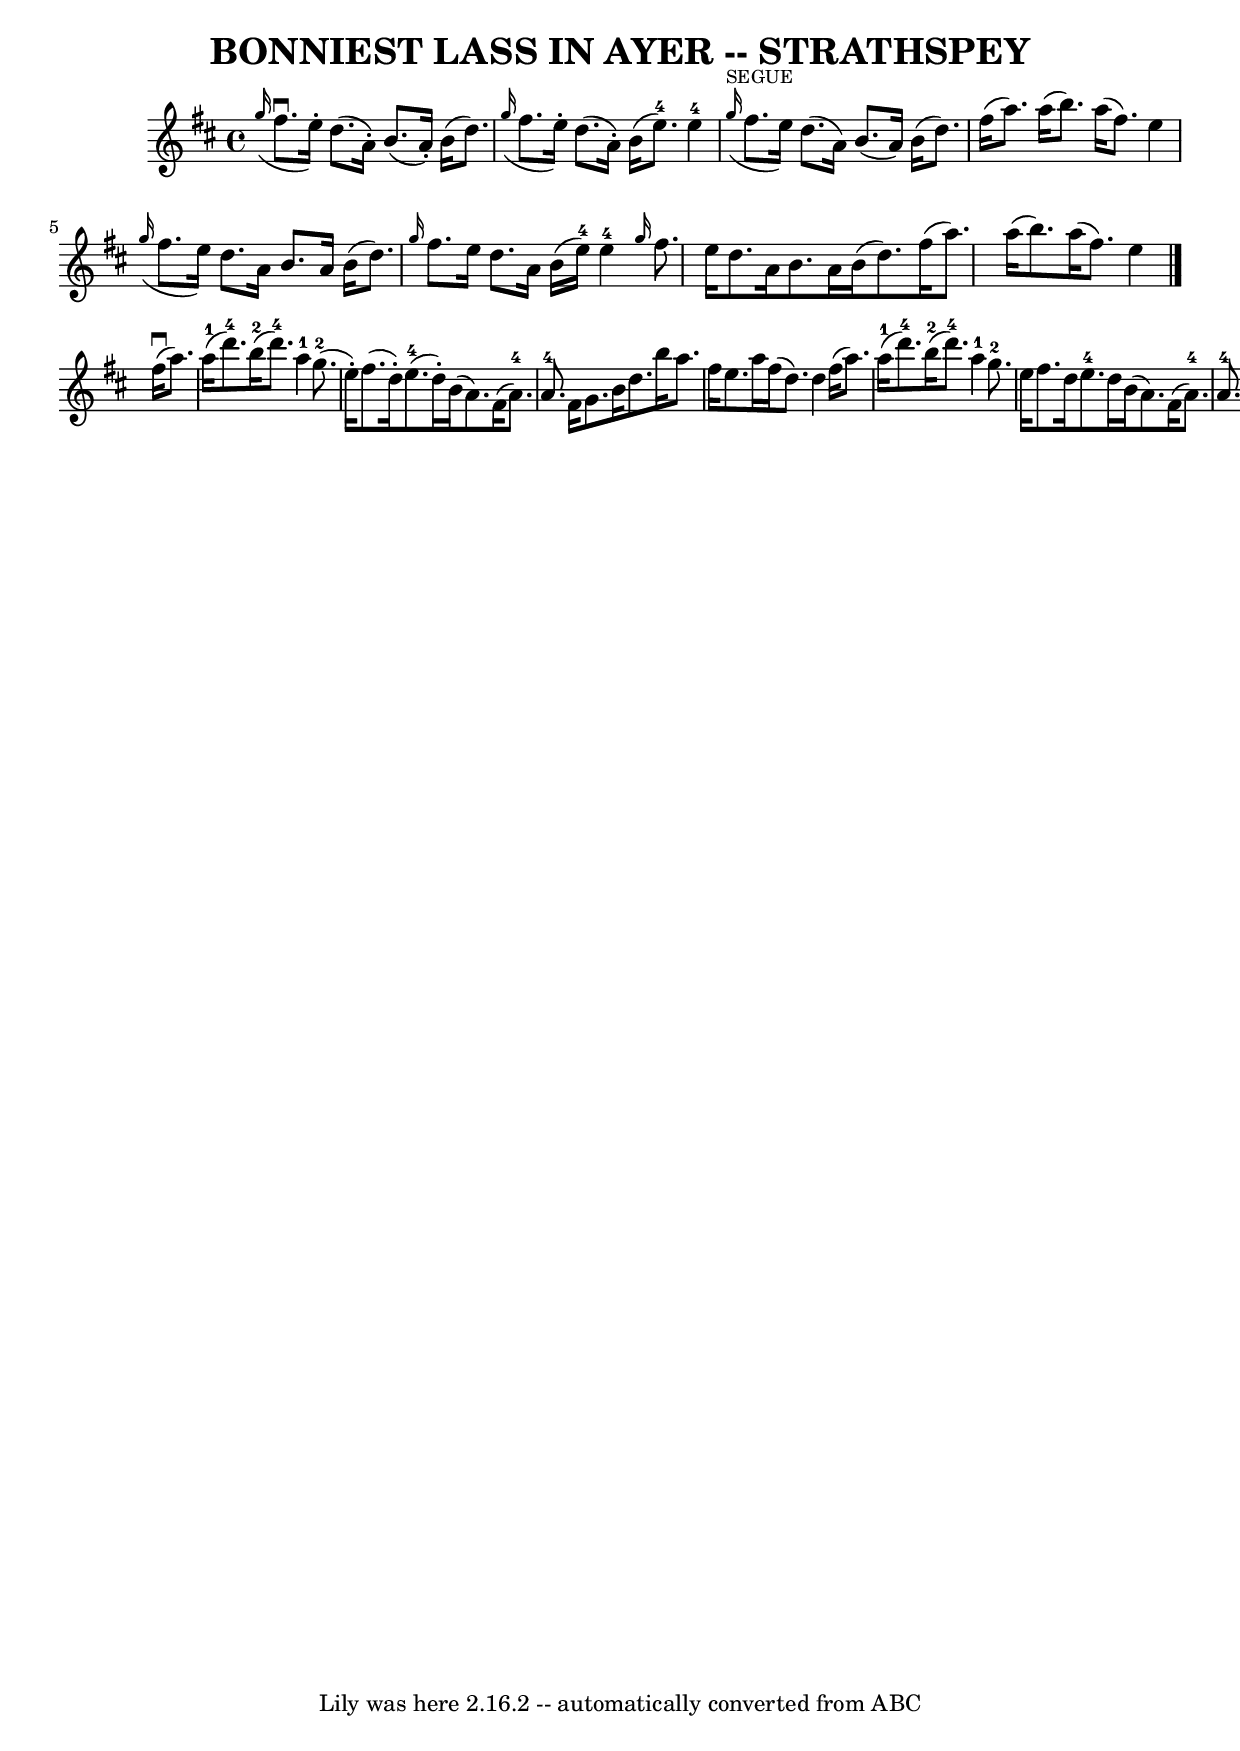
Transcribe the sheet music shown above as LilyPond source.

\version "2.16.2"
\include "Mammoth.ily"
\header {
  %% book = "Ryan's Mammoth Collection of Fiddle Tunes"
  crossRefNumber = "1"
  footnotes = ""
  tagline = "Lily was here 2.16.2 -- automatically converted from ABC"
  title = "BONNIEST LASS IN AYER -- STRATHSPEY"

}
voicedefault =  {


  \override Staff.TimeSignature #'style = #'C
  \time 4/4 % %slurgraces 1
  
  \key d \major
  \grace { g''16 (
	 } fis''8.^\downbow e''16-.)   
  d''8. (a'16-.) b'8. (a'16-.) b'16 (d''8.)   |
  
  \grace { g''16 (
	 } fis''8. e''16-.) d''8. (a'16-.) b'16 (
  e''8.-4) e''4-4   | |
  \grace { g''16 
	  ^\segue(
	 } fis''8. e''16) d''8. (a'16) b'8. (a'16)   
  b'16 (d''8.)   |
  fis''16 (a''8.) a''16 (b''8.)   
  a''16 (fis''8.) e''4    |
  \grace { g''16 (
	 } fis''8.    
  e''16) d''8. a'16 b'8. a'16 b'16 (d''8.)   |
  
  \grace { g''16  
	 } fis''8. e''16 d''8. a'16 b'16 (e''16-4) e''4-4   |
  \grace { g''16  
	 } fis''8. e''16 d''8.  
  a'16 b'8. a'16 b'16 (d''8.)   |
  fis''16 (a''8.) 
  a''16 (b''8.) a''16 (fis''8.) e''4    \bar "|." fis''16 (^\downbow a''8.) a''16-1(d'''8.-4) b''16-2(
  d'''8.-4) a''4-1   |
  g''8.-2(e''16-.) fis''8. (
  d''16-.) e''8.-4(d''16-.) b'16 (a'8.)   |
  
  fis'16 (a'8.-4) a'8.-4 fis'16 g'8. b'16 d''8. b''16   |
  a''8. fis''16 e''8. a''16 fis''16 (d''8.) d''4  |
  fis''16 (a''8.) a''16-1(d'''8.-4)     
  b''16-2(d'''8.-4) a''4-1   |
  g''8.-2 e''16    
  fis''8. d''16 e''8.-4 d''16 b'16 (a'8.)   |
  
  fis'16 (a'8.-4) a'8.-4 fis'16 g'8. b'16 d''8. b''16   |
  a''8. fis''16 e''8. a''16 fis''16 (d''8.) d''4 
  \bar "|."   

}

\score{
  <<

    \context Staff="default"
    {
      \voicedefault 
      
    }

  >>
  \layout {
    
  }
  \midi {
  }

}
